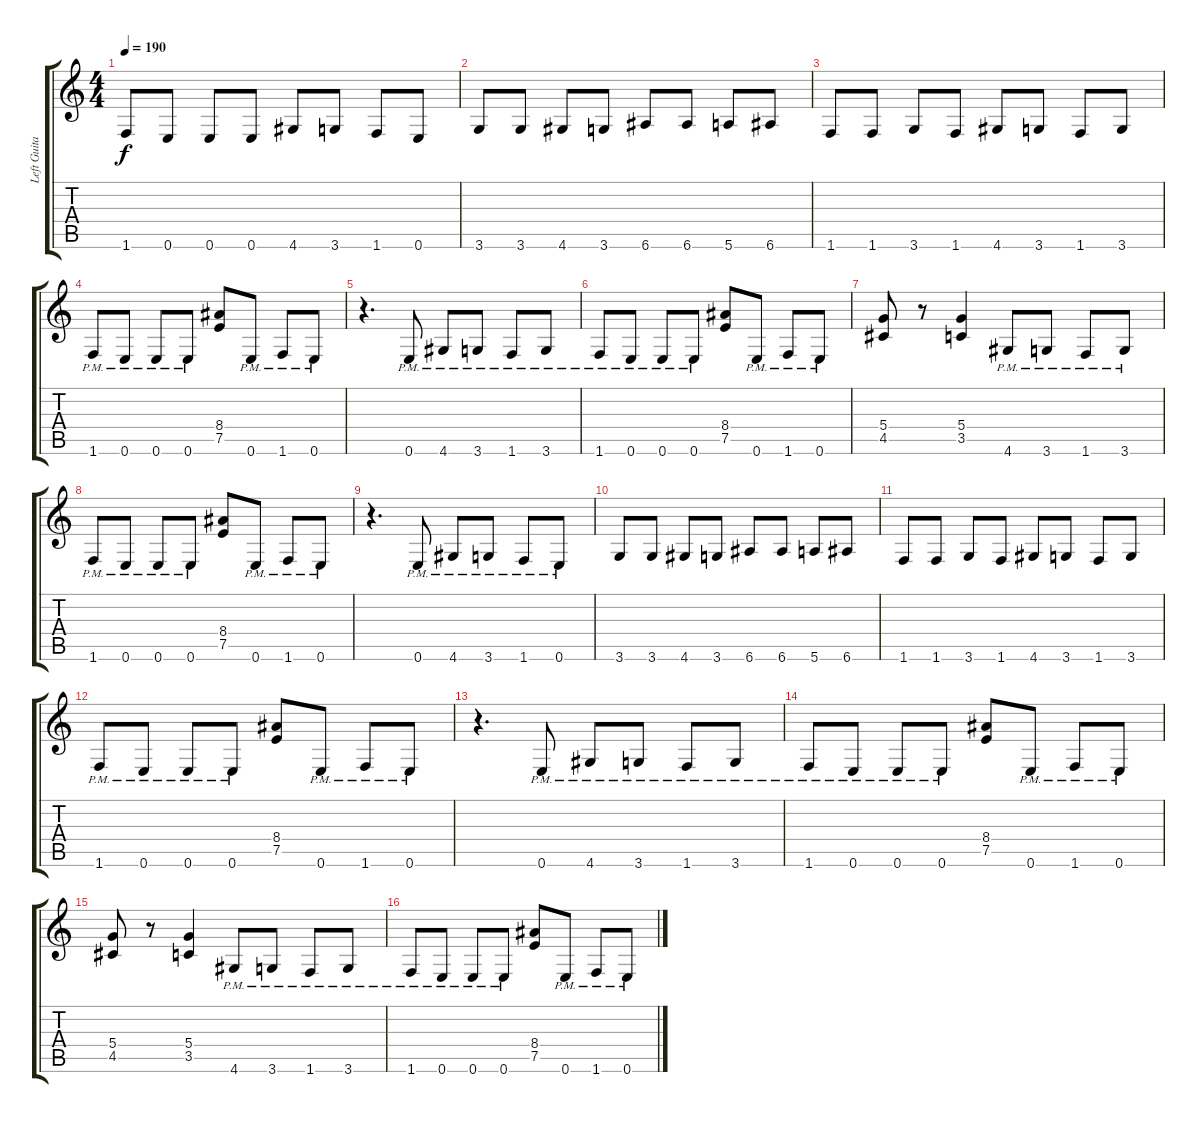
\track ("Left Guitar" "Left Guita") {instrument distortionguitar}
\staff {score tabs}
\tuning (E4 B3 G3 D3 A2 E2) {hide}
\ts (4 4)
\tempo 190
\clef g2
\ks c
1.6.8{dy f} 0.6.8 0.6.8 0.6.8 4.6.8 3.6.8 1.6.8 0.6.8 |
3.6.8 3.6.8 4.6.8 3.6.8 6.6.8 6.6.8 5.6.8 6.6.8 |
1.6.8 1.6.8 3.6.8 1.6.8 4.6.8 3.6.8 1.6.8 3.6.8 |
1.6{pm}.8 0.6{pm}.8 0.6{pm}.8 0.6{pm}.8 (8.4 7.5).8 0.6{pm}.8 1.6{pm}.8 0.6{pm}.8 |
r.4{d} 0.6{pm}.8 4.6{pm}.8 3.6{pm}.8 1.6{pm}.8 3.6{pm}.8 |
1.6{pm}.8 0.6{pm}.8 0.6{pm}.8 0.6{pm}.8 (8.4 7.5).8 0.6{pm}.8 1.6{pm}.8 0.6{pm}.8 |
(5.4 4.5).8 r.8 (5.4 3.5).4 4.6{pm}.8 3.6{pm}.8 1.6{pm}.8 3.6{pm}.8 |
1.6{pm}.8 0.6{pm}.8 0.6{pm}.8 0.6{pm}.8 (8.4 7.5).8 0.6{pm}.8 1.6{pm}.8 0.6{pm}.8 |
r.4{d} 0.6{pm}.8 4.6{pm}.8 3.6{pm}.8 1.6{pm}.8 0.6{pm}.8 |
3.6.8 3.6.8 4.6.8 3.6.8 6.6.8 6.6.8 5.6.8 6.6.8 |
1.6.8 1.6.8 3.6.8 1.6.8 4.6.8 3.6.8 1.6.8 3.6.8 |
1.6{pm}.8 0.6{pm}.8 0.6{pm}.8 0.6{pm}.8 (8.4 7.5).8 0.6{pm}.8 1.6{pm}.8 0.6{pm}.8 |
r.4{d} 0.6{pm}.8 4.6{pm}.8 3.6{pm}.8 1.6{pm}.8 3.6{pm}.8 |
1.6{pm}.8 0.6{pm}.8 0.6{pm}.8 0.6{pm}.8 (8.4 7.5).8 0.6{pm}.8 1.6{pm}.8 0.6{pm}.8 |
(5.4 4.5).8 r.8 (5.4 3.5).4 4.6{pm}.8 3.6{pm}.8 1.6{pm}.8 3.6{pm}.8 |
1.6{pm}.8 0.6{pm}.8 0.6{pm}.8 0.6{pm}.8 (8.4 7.5).8 0.6{pm}.8 1.6{pm}.8 0.6{pm}.8
